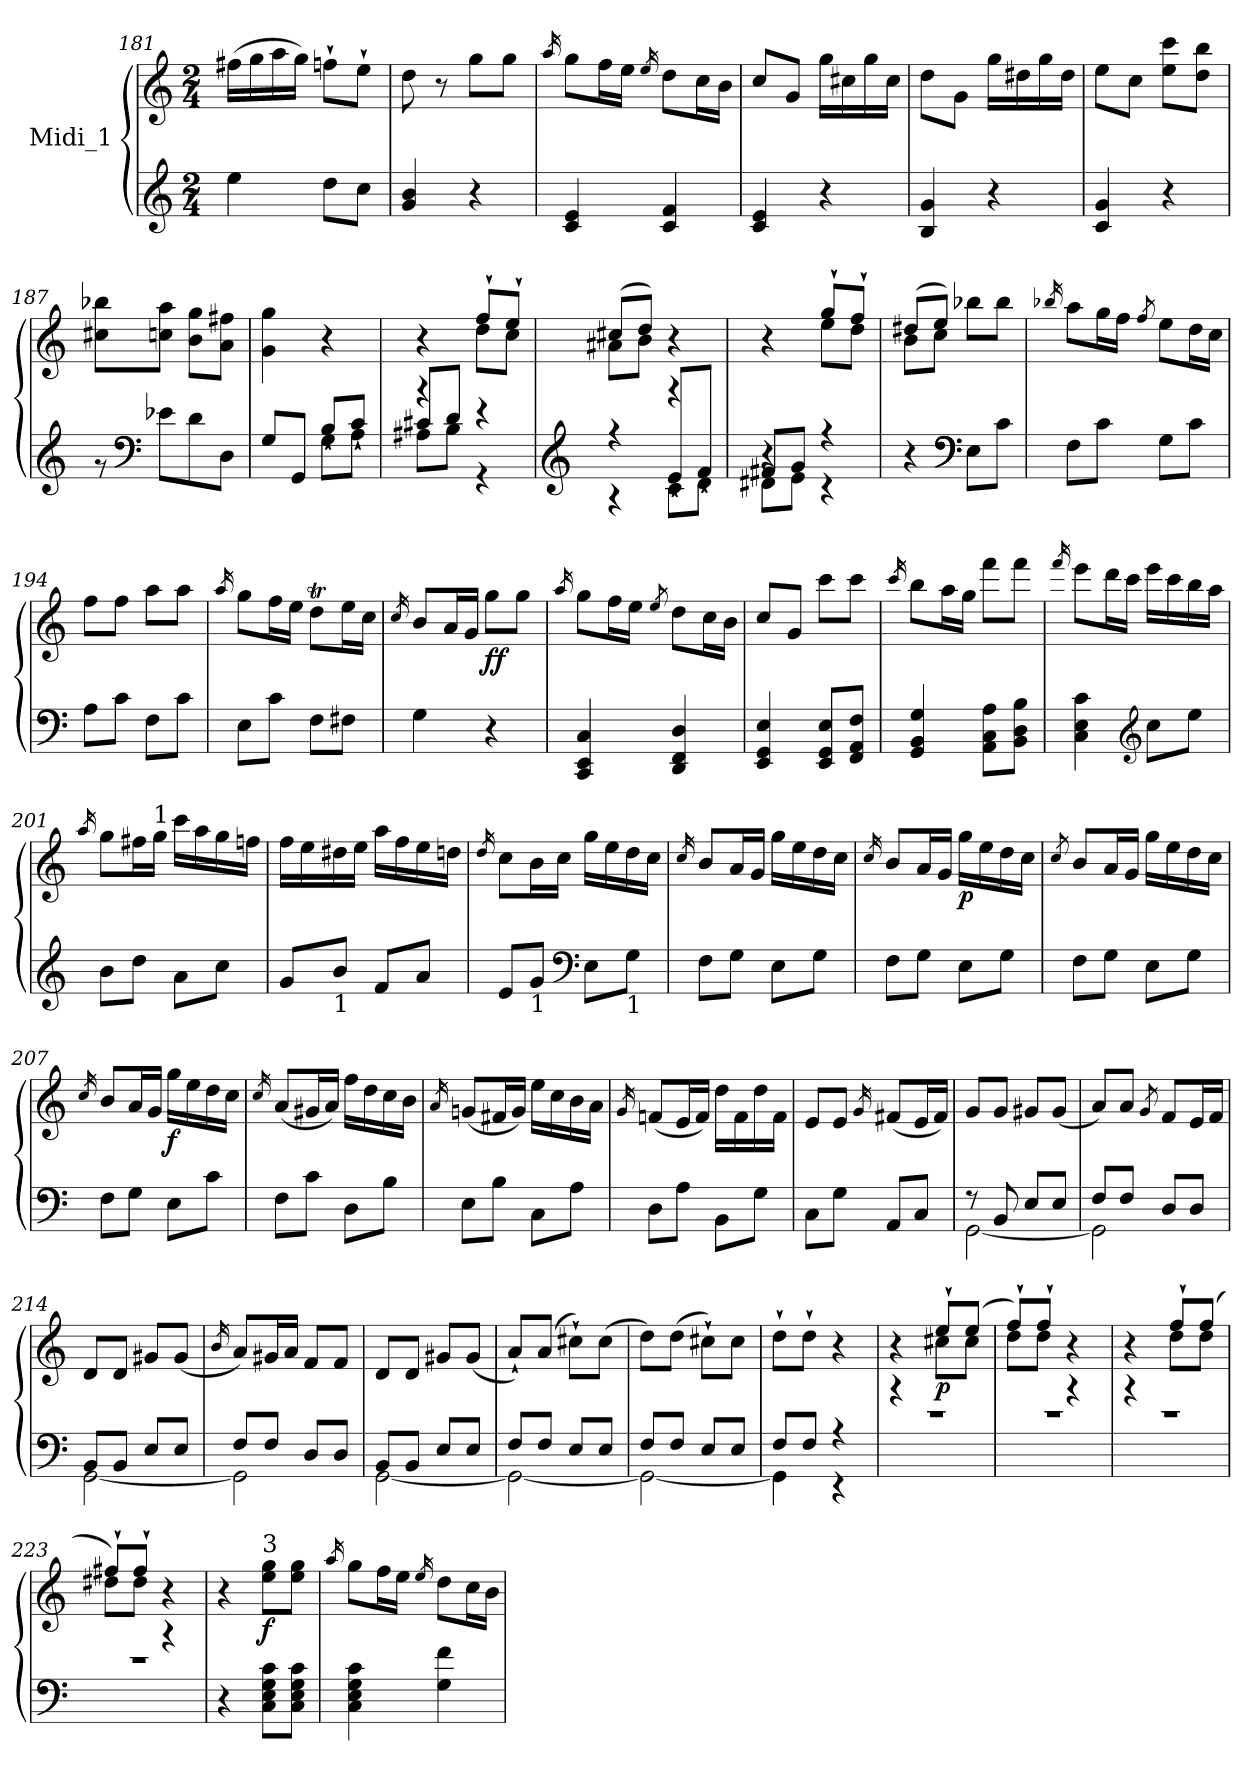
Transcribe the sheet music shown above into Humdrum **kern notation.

**kern	**kern	**dynam
*part1	*part1	*part1
*staff2	*staff1	*staff1/2
*I"Midi_1	*	*
*clefG2	*clefG2	*
*k[]	*k[]	*
*C:	*C:	*
*M2/4	*M2/4	*
=181	=181	=181
4ee\	(>16ff#X\LL	.
.	16gg\	.
.	16aa\	.
.	16gg\JJ)	.
8dd\L	8ffn`\L	.
8cc\J	8ee`\J	.
=182	=182	=182
4g/ 4b/	8dd\	.
.	8r	.
4r	8gg\L	.
.	8gg\J	.
=183	=183	=183
.	16qaa/	.
4c/ 4e/	8gg\L	.
.	16ff\L	.
.	16ee\JJ	.
.	16qee/	.
4c/ 4f/	8dd\L	.
.	16cc\L	.
.	16b\JJ	.
=184	=184	=184
4c/ 4e/	8cc/L	.
.	8g/J	.
4r	16gg\LL	.
.	16cc#X\	.
.	16gg\	.
.	16cc#\JJ	.
=185	=185	=185
4B/ 4g/	8dd\L	.
.	8g\J	.
4r	16gg\LL	.
.	16dd#X\	.
.	16gg\	.
.	16dd#\JJ	.
=186	=186	=186
4c/ 4g/	8ee\L	.
.	8cc\J	.
4r	8ee\ 8ccc\L	.
.	8dd\ 8bb\J	.
!!LO:LB:g=z
=187	=187	=187
*^	*	*
*	*^	*	*
2ryy	8r	8ryy	8cc#X\ 8bb-X\L	.
*clefF4	*	*	*	*
.	8e-X\L	8ryy	8ccn\ 8aa\J	.
.	8d\	4ryy	8b\ 8gg\L	.
.	8D\J	.	8a\ 8ff#X\J	.
=188	=188	=188	=188	=188
2ryy	8G/L	4ryy	4g\ 4gg\	.
.	8GG/J	.	.	.
.	8B`/L	8G\L	4r	.
.	8c`/J	8A\J	.	.
=189	=189	=189	=189	=189
*	*	*	*^	*
4rb	8c#X/L	8A#X\L	4r	4ryy	.
.	8d/J	8B\J	.	.	.
4ryy	4r	4r	8ff`/L	8dd\L	.
.	.	.	8ee`/J	8cc\J	.
=190	=190	=190	=190	=190	=190
*clefG2	*	*	*	*	*
4ryy	4r	4r	(8cc#X/L	8a#X\L	.
.	.	.	8dd/J)	8b\J	.
4rggg	8e`/L	8c\L	4r	4ryy	.
.	8f`/J	8d\J	.	.	.
=191	=191	=191	=191	=191	=191
4r	8f#X/L	8d#X\L	4r	4ryy	.
.	8g/J	8e\J	.	.	.
4ryy	4r	4r	8gg`/L	8ee\L	.
.	.	.	8ff`/J	8dd\J	.
=192	=192	=192	=192	=192	=192
4ryy	4r	4ryy	(8dd#X/L	8b\L	.
.	.	.	8ee/J)	8cc\J	.
*clefF4	*	*	*	*	*
4ryy	8E\L	4ryy	8bb-X\L	4ryy	.
.	8c\J	.	8bb-\J	.	.
*	*	*	*v	*v	*
!!LO:LB:g=z
=193	=193	=193	=193	=193
.	.	.	16qbb-X/	.
2ryy	8F\L	2ryy	8aa\L	.
.	8c\J	.	16gg\L	.
.	.	.	16ff\JJ	.
.	.	.	8qff/	.
.	8G\L	.	8ee\L	.
.	8c\J	.	16dd\L	.
.	.	.	16cc\JJ	.
*v	*v	*v	*	*
!!LO:PB:g=z
=194	=194	=194
8A\L	8ff\L	.
8c\J	8ff\J	.
8F\L	8aa\L	.
8c\J	8aa\J	.
=195	=195	=195
.	16qaa/	.
8E\L	8gg\L	.
8c\J	16ff\L	.
.	16ee\JJ	.
8F\L	8ddT\L	.
8F#X\J	16ee\L	.
.	16cc\JJ	.
=196	=196	=196
.	16qcc/	.
4G\	8b/L	.
.	16a/L	.
.	16g/JJ	.
!	!	!LO:DY:b
4r	8gg\L	ff
.	8gg\J	.
=197	=197	=197
.	16qaa/	.
4CC/ 4EE/ 4C/	8gg\L	.
.	16ff\L	.
.	16ee\JJ	.
.	8qee/	.
4DD/ 4FF/ 4D/	8dd\L	.
.	16cc\L	.
.	16b\JJ	.
=198	=198	=198
4EE/ 4GG/ 4E/	8cc/L	.
.	8g/J	.
8EE/ 8GG/ 8E/L	8ccc\L	.
8FF/ 8AA/ 8F/J	8ccc\J	.
=199	=199	=199
.	16qccc/	.
4GG/ 4BB/ 4G/	8bb\L	.
.	16aa\L	.
.	16gg\JJ	.
8AA\ 8C\ 8A\L	8fff\L	.
8BB\ 8D\ 8B\J	8fff\J	.
!!LO:LB:g=z
=200	=200	=200
.	16qfff/	.
4C\ 4E\ 4c\	8eee\L	.
.	16ddd\L	.
.	16ccc\JJ	.
*clefG2	*	*
8cc\L	16eee\LL	.
.	16ccc\	.
8ee\J	16bb\	.
.	16aa\JJ	.
=201	=201	=201
.	16qaa/	.
8b\L	8gg\L	.
8dd\J	16ff#X\L	.
!	!LO:TX:a:t=1	!
.	16gg\JJ	.
8a\L	16ccc\LL	.
.	16aa\	.
8cc\J	16gg\	.
.	16ffn\JJ	.
=202	=202	=202
8g/L	16ff\LL	.
.	16ee\	.
!LO:TX:b:t=1	!	!
8b/J	16dd#X\	.
.	16ee\JJ	.
8f/L	16aa\LL	.
.	16ff\	.
8a/J	16ee\	.
.	16ddn\JJ	.
=203	=203	=203
.	16qdd/	.
8e/L	8cc\L	.
!LO:TX:b:t=1	!	!
8g/J	16b\L	.
.	16cc\JJ	.
*clefF4	*	*
8E\L	16gg\LL	.
.	16ee\	.
!LO:TX:b:t=1	!	!
8G\J	16dd\	.
.	16cc\JJ	.
!!LO:LB:g=z
=204	=204	=204
.	16qcc/	.
8F\L	8b/L	.
8G\J	16a/L	.
.	16g/JJ	.
8E\L	16gg\LL	.
.	16ee\	.
8G\J	16dd\	.
.	16cc\JJ	.
!!LO:LB:g=z
=205	=205	=205
.	16qcc/	.
8F\L	8b/L	.
8G\J	16a/L	.
.	16g/JJ	.
!	!	!LO:DY:b
8E\L	16gg\LL	p
.	16ee\	.
8G\J	16dd\	.
.	16cc\JJ	.
=206	=206	=206
.	8qcc/	.
8F\L	8b/L	.
8G\J	16a/L	.
.	16g/JJ	.
8E\L	16gg\LL	.
.	16ee\	.
8G\J	16dd\	.
.	16cc\JJ	.
=207	=207	=207
.	16qcc/	.
8F\L	8b/L	.
8G\J	16a/L	.
.	16g/JJ	.
!	!	!LO:DY:b
8E\L	16gg\LL	f
.	16ee\	.
8c\J	16dd\	.
.	16cc\JJ	.
=208	=208	=208
.	16qcc/	.
8F\L	(8a/L	.
8c\J	16g#X/L	.
.	16a/JJ)	.
8D\L	16ff\LL	.
.	16dd\	.
8B\J	16cc\	.
.	16b\JJ	.
=209	=209	=209
.	16qa/	.
8E\L	(8gni/L	.
8B\J	16f#X/L	.
.	16g/JJ)	.
8C\L	16ee\LL	.
.	16cc\	.
8A\J	16b\	.
.	16a\JJ	.
=210	=210	=210
.	16qg/	.
*^	*	*
8D\L	2ryy	(8fni/L	.
8A\J	.	16e/L	.
.	.	16f/JJ)	.
8BB\L	.	16dd\LL	.
.	.	16f\	.
8G\J	.	16dd\	.
.	.	16f\JJ	.
!!LO:LB:g=z
=211	=211	=211	=211
8C\L	2ryy	8e/L	.
8G\J	.	8e/J	.
.	.	16qg/	.
8AA/L	.	(8f#X/L	.
8C/J	.	16e/L	.
.	.	16f#/JJ)	.
=212	=212	=212	=212
8r	[2GG\	8g/L	.
8BB/	.	8g/J	.
8E/L	.	8g#X/L	.
8E/J	.	(8g#/J	.
=213	=213	=213	=213
8F/L	2GG\]	8a/L)	.
8F/J	.	8a/J	.
.	.	8qg/	.
8D/L	.	8f/L	.
8D/J	.	16e/L	.
.	.	16f/JJ	.
=214	=214	=214	=214
8BB/L	[2GG\	8d/L	.
8BB/J	.	8d/J	.
8E/L	.	8g#X/L	.
8E/J	.	(8g#/J	.
=215	=215	=215	=215
.	.	16qb/	.
8F/L	2GG\]	8a/L)	.
8F/J	.	16g#X/L	.
.	.	16a/JJ	.
8D/L	.	8f/L	.
8D/J	.	8f/J	.
=216	=216	=216	=216
8BB/L	[2GG\	8d/L	.
8BB/J	.	8d/J	.
8E/L	.	8g#X/L	.
8E/J	.	(8g#/J	.
=217	=217	=217	=217
8F/L	2GG\_	8a`/L)	.
8F/J	.	(8a/J	.
8E/L	.	8cc#X`\L)	.
8E/J	.	(>8cc#\J	.
=218	=218	=218	=218
8F/L	2GG\_	8dd\L)	.
8F/J	.	(>8dd\J	.
8E/L	.	8cc#X`\L)	.
8E/J	.	8cc#\J	.
=219	=219	=219	=219
8F/L	4GG\]	8dd`\L	.
8F/J	.	8dd`\J	.
4r	4r	4r	.
!!LO:LB:g=z
=220	=220	=220	=220
*	*	*^	*
4rb	2re	4r	4ryy	.
!	!	!	!	!LO:DY:b
4ryy	.	8ee`>/L	8cc#X\L	p
.	.	(>8ee/J	8cc#\J	.
=221	=221	=221	=221	=221
4ryy	2re	8ff`>/L)	8dd\L	.
.	.	8ff`>/J	8dd\J	.
4rb	.	4r	4ryy	.
=222	=222	=222	=222	=222
4rb	2re	4r	4ryy	.
4ryy	.	8ff`>/L	8dd\L	.
.	.	(>8ff/J	8dd\J	.
=223	=223	=223	=223	=223
4ryy	2re	8ff#X`>/L)	8dd#X\L	.
.	.	8ff#`>/J	8dd#\J	.
4rb	.	4r	4ryy	.
*v	*v	*	*	*
*	*v	*v	*
=224	=224	=224
4r	4r	.
!	!LO:TX:a:t=3	!
!	!	!LO:DY:b
8C\ 8E\ 8G\ 8c\L	8ee\ 8gg\L	f
8C\ 8E\ 8G\ 8c\J	8ee\ 8gg\J	.
=225	=225	=225
.	16qaa/	.
4C\ 4E\ 4G\ 4c\	8gg\L	.
.	16ff\L	.
.	16ee\JJ	.
.	16qee/	.
4G\ 4f\	8dd\L	.
.	16cc\L	.
.	16b\JJ	.
=	=	=
*-	*-	*-
